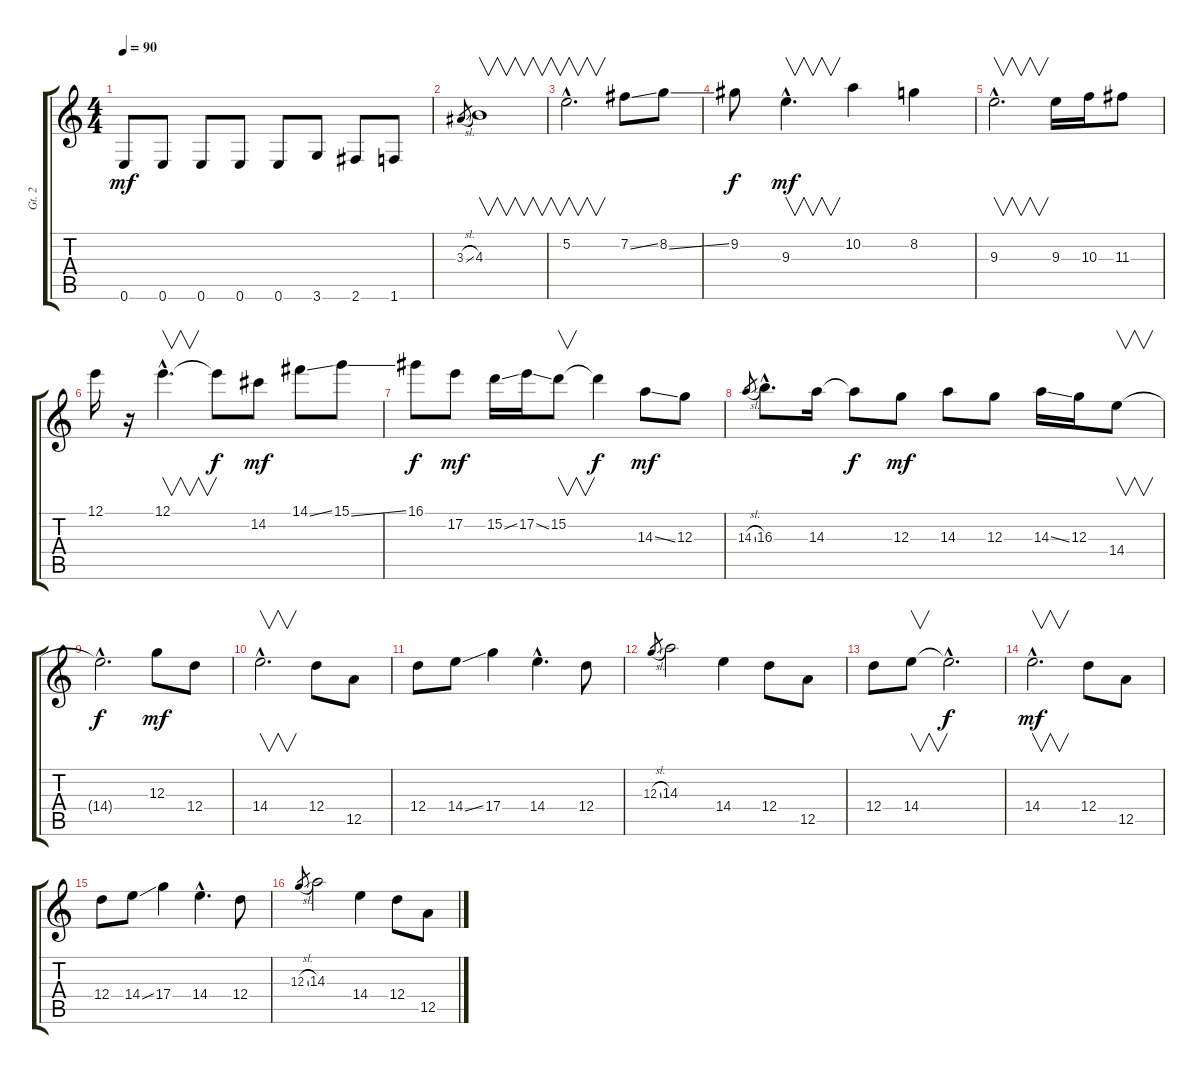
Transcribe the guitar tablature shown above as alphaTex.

\track ("Gt. 2" "Gt. 2") {instrument distortionguitar}
\staff {score tabs}
\tuning (E4 B3 G3 D3 A2 E2) {hide}
\ts (4 4)
\tempo 90
\clef g2
\ks c
0.6.8{dy mf} 0.6.8 0.6.8 0.6.8 0.6.8 3.6.8 2.6.8 1.6.8 |
3.3{sl}.8{gr} 4.3.1{v} |
5.2{hac}.2{v d} 7.2{ss}.8 8.2{ss}.8 |
9.2.8{dy f} 9.3{hac}.4{v d dy mf} 10.2.4 8.2.4 |
9.3{hac}.2{v d} 9.3.16 10.3.16 11.3.8 |
12.1.16 r.16 12.1{hac}.4{v d} 12.1{t}.8{dy f} 14.2.8{dy mf} 14.1{ss}.8 15.1{ss}.8 |
16.1.8{dy f} 17.2.8{dy mf} 15.2{ss}.16 17.2{ss}.16 15.2.8{v} 15.2{t}.4{dy f} 14.3{ss}.8{dy mf} 12.3.8 |
14.3{sl}.8{gr} 16.3{hac}.8{d} 14.3.16 14.3{t}.8{dy f} 12.3.8{dy mf} 14.3.8 12.3.8 14.3{ss}.16 12.3.16 14.4.8{v} |
14.4{hac t}.2{d dy f} 12.3.8{dy mf} 12.4.8 |
14.4{hac}.2{v d} 12.4.8 12.5.8 |
12.4.8 14.4{ss}.8 17.4.4 14.4{hac}.4{d} 12.4.8 |
12.3{sl}.8{gr} 14.3.2 14.4.4 12.4.8 12.5.8 |
12.4.8 14.4.8{v} 14.4{hac t}.2{d dy f} |
14.4{hac}.2{v d dy mf} 12.4.8 12.5.8 |
12.4.8 14.4{ss}.8 17.4.4 14.4{hac}.4{d} 12.4.8 |
12.3{sl}.8{gr} 14.3.2 14.4.4 12.4.8 12.5.8
